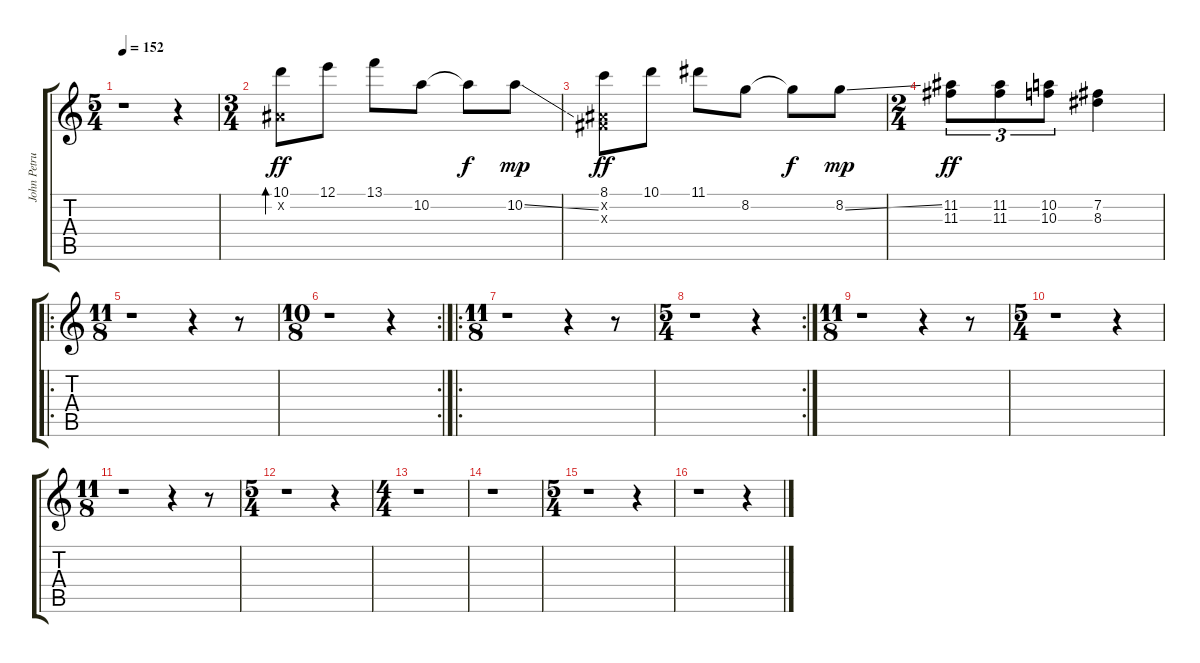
\track ("John Petrucci (Guitar 2)" "John Petru") {instrument distortionguitar}
\staff {score tabs}
\tuning (E4 B3 G3 D3 A2 E2) {hide}
\ts (5 4)
\tempo 152
\clef g2
\ks c
r.1{dy ff} r.4 |
\ts (3 4)
(10.1 -1.2{x}).8{bd 120} 12.1.8 13.1.8 10.2.8 10.2{t}.8{dy f} 10.2{ss}.8{dy mp} |
(8.1 -1.2{x} -1.3{x}).8{dy ff} 10.1.8 11.1.8 8.2.8 8.2{t}.8{dy f} 8.2{ss}.8{dy mp} |
\ts (2 4)
(11.2 11.3).8{tu (3 2) dy ff} (11.2 11.3).8{tu (3 2)} (10.2 10.3).8{tu (3 2)} (7.2 8.3).4 |
\ro
\ts (11 8)
r.1 r.4 r.8 |
\rc 2
\ts (10 8)
r.1 r.4 |
\ro
\ts (11 8)
r.1 r.4 r.8 |
\rc 2
\ts (5 4)
r.1 r.4 |
\ts (11 8)
r.1 r.4 r.8 |
\ts (5 4)
r.1 r.4 |
\ts (11 8)
r.1 r.4 r.8 |
\ts (5 4)
r.1 r.4 |
\ts (4 4)
r.1 |
r.1 |
\ts (5 4)
r.1 r.4 |
r.1 r.4
